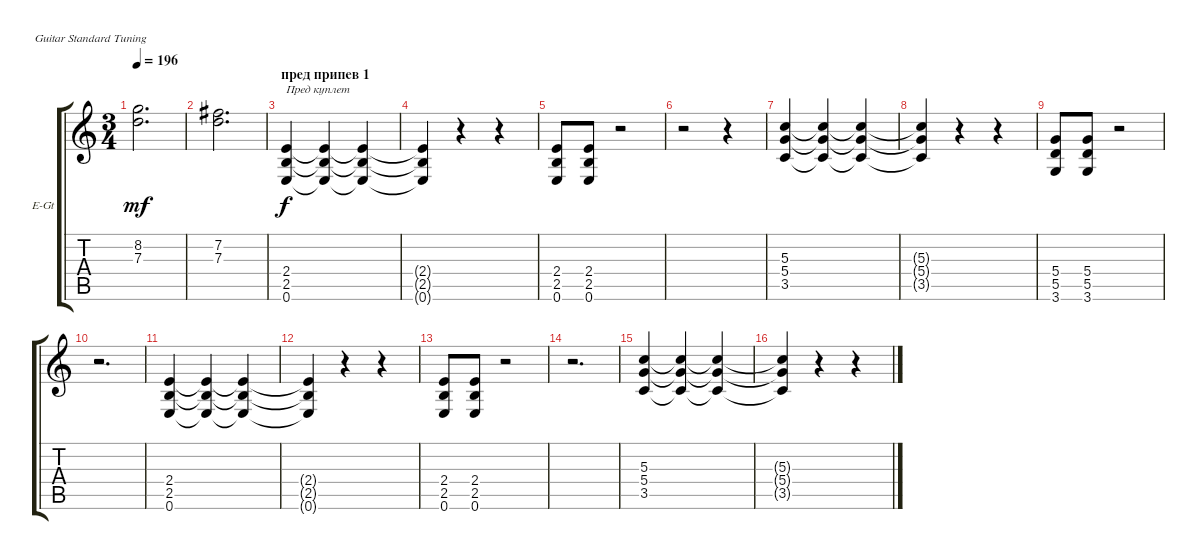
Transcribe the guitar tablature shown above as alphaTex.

\defaultSystemsLayout 4
\bracketExtendMode groupsimilarinstruments
\firstSystemTrackNameOrientation horizontal
\otherSystemsTrackNameOrientation horizontal
\track ("Tom Thacker" "E-Gt") {instrument distortionguitar}
\staff {score tabs}
\tuning (E4 B3 G3 D3 A2 E2)
\ts (3 4)
\tempo 196
\clef g2
\ks c
(8.2{t} 7.3{t}).2{d dy mf} |
(7.2 7.3).2{d} |
\section ("" "пред припев 1")
(2.4 2.5 0.6).4{txt "Пред куплет" dy f} (2.4{t} 2.5{t} 0.6{t}).4 (2.4{t} 2.5{t} 0.6{t}).4 |
(2.4{t} 2.5{t} 0.6{t}).4 r.4 r.4 |
(2.4 2.5 0.6).8 (2.4 2.5 0.6).8 r.2 |
r.2 r.4 |
(5.3 5.4 3.5).4 (5.3{t} 5.4{t} 3.5{t}).4 (5.3{t} 5.4{t} 3.5{t}).4 |
(5.3{t} 5.4{t} 3.5{t}).4 r.4 r.4 |
(5.4 5.5 3.6).8 (5.4 5.5 3.6).8 r.2 |
r.2{d} |
(2.4 2.5 0.6).4 (2.4{t} 2.5{t} 0.6{t}).4 (2.4{t} 2.5{t} 0.6{t}).4 |
(2.4{t} 2.5{t} 0.6{t}).4 r.4 r.4 |
(2.4 2.5 0.6).8 (2.4 2.5 0.6).8 r.2 |
r.2{d} |
(5.3 5.4 3.5).4 (5.3{t} 5.4{t} 3.5{t}).4 (5.3{t} 5.4{t} 3.5{t}).4 |
(5.3{t} 5.4{t} 3.5{t}).4 r.4 r.4
